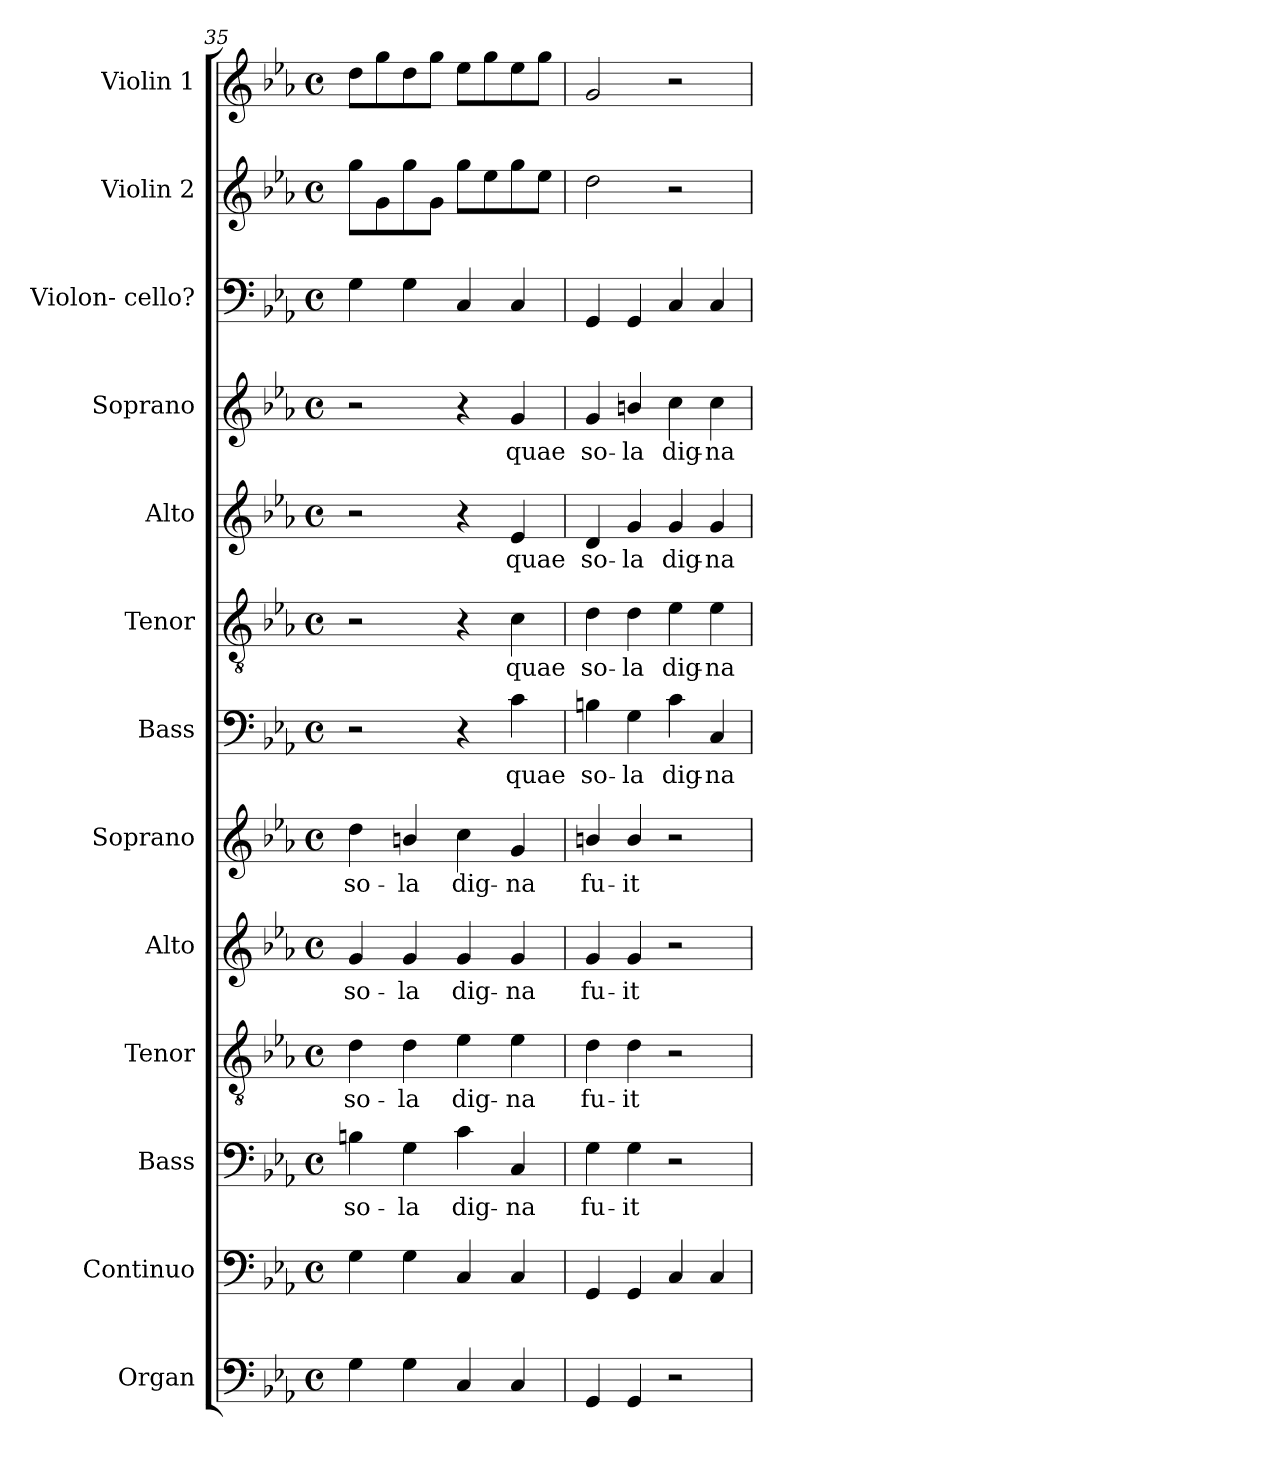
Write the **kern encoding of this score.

**kern	**kern	**kern	**text	**kern	**text	**kern	**text	**kern	**text	**kern	**text	**kern	**text	**kern	**text	**kern	**text	**kern	**kern	**kern
*part13	*part12	*part11	*part11	*part10	*part10	*part9	*part9	*part8	*part8	*part7	*part7	*part6	*part6	*part5	*part5	*part4	*part4	*part3	*part2	*part1
*staff13	*staff12	*staff11	*staff11	*staff10	*staff10	*staff9	*staff9	*staff8	*staff8	*staff7	*staff7	*staff6	*staff6	*staff5	*staff5	*staff4	*staff4	*staff3	*staff2	*staff1
*I"Organ	*I"Continuo	*I"Bass	*	*I"Tenor	*	*I"Alto	*	*I"Soprano	*	*I"Bass	*	*I"Tenor	*	*I"Alto	*	*I"Soprano	*	*I"Violon- cello?	*I"Violin 2	*I"Violin 1
*I'Org.	*I'Cont.	*I'B.	*	*I'T.	*	*I'A.	*	*I'S.	*	*I'B.	*	*I'T.	*	*I'A.	*	*I'S.	*	*I'Vc.	*I'Vln. 2	*I'Vln. 1
*clefF4	*clefF4	*clefF4	*	*clefGv2	*	*clefG2	*	*clefG2	*	*clefF4	*	*clefGv2	*	*clefG2	*	*clefG2	*	*clefF4	*clefG2	*clefG2
*	*	*	*	*ITrd7c12	*	*	*	*	*	*	*	*ITrd7c12	*	*	*	*	*	*	*	*
*k[b-e-a-]	*k[b-e-a-]	*k[b-e-a-]	*	*k[b-e-a-]	*	*k[b-e-a-]	*	*k[b-e-a-]	*	*k[b-e-a-]	*	*k[b-e-a-]	*	*k[b-e-a-]	*	*k[b-e-a-]	*	*k[b-e-a-]	*k[b-e-a-]	*k[b-e-a-]
*E-:	*E-:	*E-:	*	*E-:	*	*E-:	*	*E-:	*	*E-:	*	*E-:	*	*E-:	*	*E-:	*	*E-:	*E-:	*E-:
*M4/4	*M4/4	*M4/4	*	*M4/4	*	*M4/4	*	*M4/4	*	*M4/4	*	*M4/4	*	*M4/4	*	*M4/4	*	*M4/4	*M4/4	*M4/4
*met(c)	*met(c)	*met(c)	*	*met(c)	*	*met(c)	*	*met(c)	*	*met(c)	*	*met(c)	*	*met(c)	*	*met(c)	*	*met(c)	*met(c)	*met(c)
=35	=35	=35	=35	=35	=35	=35	=35	=35	=35	=35	=35	=35	=35	=35	=35	=35	=35	=35	=35	=35
!	!	!	!LO:LY:b:color=#000000	!	!	!	!	!	!	!	!	!	!	!	!	!	!	!	!	!
!	!	!	!	!	!LO:LY:b:color=#000000	!	!	!	!	!	!	!	!	!	!	!	!	!	!	!
!	!	!	!	!	!	!	!LO:LY:b:color=#000000	!	!	!	!	!	!	!	!	!	!	!	!	!
!	!	!	!	!	!	!	!	!	!LO:LY:b:color=#000000	!	!	!	!	!	!	!	!	!	!	!
4Gi\	4Gi\	4Bni\	so-	4Di\	so-	4gi/	so-	4ddi\	so-	2r	.	2r	.	2r	.	2r	.	4Gi\	8ggi\L	8ddi\L
.	.	.	.	.	.	.	.	.	.	.	.	.	.	.	.	.	.	.	8gi\	8ggi\
!	!	!	!LO:LY:b:color=#000000	!	!	!	!	!	!	!	!	!	!	!	!	!	!	!	!	!
!	!	!	!	!	!LO:LY:b:color=#000000	!	!	!	!	!	!	!	!	!	!	!	!	!	!	!
!	!	!	!	!	!	!	!LO:LY:b:color=#000000	!	!	!	!	!	!	!	!	!	!	!	!	!
!	!	!	!	!	!	!	!	!	!LO:LY:b:color=#000000	!	!	!	!	!	!	!	!	!	!	!
4Gi\	4Gi\	4Gi\	-la	4Di\	-la	4gi/	-la	4bni/	-la	.	.	.	.	.	.	.	.	4Gi\	8ggi\	8ddi\
.	.	.	.	.	.	.	.	.	.	.	.	.	.	.	.	.	.	.	8gi\J	8ggi\J
!	!	!	!LO:LY:b:color=#000000	!	!	!	!	!	!	!	!	!	!	!	!	!	!	!	!	!
!	!	!	!	!	!LO:LY:b:color=#000000	!	!	!	!	!	!	!	!	!	!	!	!	!	!	!
!	!	!	!	!	!	!	!LO:LY:b:color=#000000	!	!	!	!	!	!	!	!	!	!	!	!	!
!	!	!	!	!	!	!	!	!	!LO:LY:b:color=#000000	!	!	!	!	!	!	!	!	!	!	!
4Ci/	4Ci/	4ci\	dig-	4E-i\	dig-	4gi/	dig-	4cci\	dig-	4r	.	4r	.	4r	.	4r	.	4Ci/	8ggi\L	8ee-i\L
.	.	.	.	.	.	.	.	.	.	.	.	.	.	.	.	.	.	.	8ee-i\	8ggi\
!	!	!	!LO:LY:b:color=#000000	!	!	!	!	!	!	!	!	!	!	!	!	!	!	!	!	!
!	!	!	!	!	!LO:LY:b:color=#000000	!	!	!	!	!	!	!	!	!	!	!	!	!	!	!
!	!	!	!	!	!	!	!LO:LY:b:color=#000000	!	!	!	!	!	!	!	!	!	!	!	!	!
!	!	!	!	!	!	!	!	!	!LO:LY:b:color=#000000	!	!	!	!	!	!	!	!	!	!	!
!	!	!	!	!	!	!	!	!	!	!	!LO:LY:b:color=#000000	!	!	!	!	!	!	!	!	!
!	!	!	!	!	!	!	!	!	!	!	!	!	!LO:LY:b:color=#000000	!	!	!	!	!	!	!
!	!	!	!	!	!	!	!	!	!	!	!	!	!	!	!LO:LY:b:color=#000000	!	!	!	!	!
!	!	!	!	!	!	!	!	!	!	!	!	!	!	!	!	!	!LO:LY:b:color=#000000	!	!	!
4Ci/	4Ci/	4Ci/	-na	4E-i\	-na	4gi/	-na	4gi/	-na	4ci\	quae	4Ci\	quae	4e-i/	quae	4gi/	quae	4Ci/	8ggi\	8ee-i\
.	.	.	.	.	.	.	.	.	.	.	.	.	.	.	.	.	.	.	8ee-i\J	8ggi\J
=36	=36	=36	=36	=36	=36	=36	=36	=36	=36	=36	=36	=36	=36	=36	=36	=36	=36	=36	=36	=36
!	!	!	!LO:LY:b:color=#000000	!	!	!	!	!	!	!	!	!	!	!	!	!	!	!	!	!
!	!	!	!	!	!LO:LY:b:color=#000000	!	!	!	!	!	!	!	!	!	!	!	!	!	!	!
!	!	!	!	!	!	!	!LO:LY:b:color=#000000	!	!	!	!	!	!	!	!	!	!	!	!	!
!	!	!	!	!	!	!	!	!	!LO:LY:b:color=#000000	!	!	!	!	!	!	!	!	!	!	!
!	!	!	!	!	!	!	!	!	!	!	!LO:LY:b:color=#000000	!	!	!	!	!	!	!	!	!
!	!	!	!	!	!	!	!	!	!	!	!	!	!LO:LY:b:color=#000000	!	!	!	!	!	!	!
!	!	!	!	!	!	!	!	!	!	!	!	!	!	!	!LO:LY:b:color=#000000	!	!	!	!	!
!	!	!	!	!	!	!	!	!	!	!	!	!	!	!	!	!	!LO:LY:b:color=#000000	!	!	!
4GGi/	4GGi/	4Gi\	fu-	4Di\	fu-	4gi/	fu-	4bni/	fu-	4Bni\	so-	4Di\	so-	4di/	so-	4gi/	so-	4GGi/	2ddi\	2gi/
!	!	!	!LO:LY:b:color=#000000	!	!	!	!	!	!	!	!	!	!	!	!	!	!	!	!	!
!	!	!	!	!	!LO:LY:b:color=#000000	!	!	!	!	!	!	!	!	!	!	!	!	!	!	!
!	!	!	!	!	!	!	!LO:LY:b:color=#000000	!	!	!	!	!	!	!	!	!	!	!	!	!
!	!	!	!	!	!	!	!	!	!LO:LY:b:color=#000000	!	!	!	!	!	!	!	!	!	!	!
!	!	!	!	!	!	!	!	!	!	!	!LO:LY:b:color=#000000	!	!	!	!	!	!	!	!	!
!	!	!	!	!	!	!	!	!	!	!	!	!	!LO:LY:b:color=#000000	!	!	!	!	!	!	!
!	!	!	!	!	!	!	!	!	!	!	!	!	!	!	!LO:LY:b:color=#000000	!	!	!	!	!
!	!	!	!	!	!	!	!	!	!	!	!	!	!	!	!	!	!LO:LY:b:color=#000000	!	!	!
4GGi/	4GGi/	4Gi\	-it	4Di\	-it	4gi/	-it	4bi/	-it	4Gi\	-la	4Di\	-la	4gi/	-la	4bni/	-la	4GGi/	.	.
!	!	!	!	!	!	!	!	!	!	!	!LO:LY:b:color=#000000	!	!	!	!	!	!	!	!	!
!	!	!	!	!	!	!	!	!	!	!	!	!	!LO:LY:b:color=#000000	!	!	!	!	!	!	!
!	!	!	!	!	!	!	!	!	!	!	!	!	!	!	!LO:LY:b:color=#000000	!	!	!	!	!
!	!	!	!	!	!	!	!	!	!	!	!	!	!	!	!	!	!LO:LY:b:color=#000000	!	!	!
2r	4Ci/	2r	.	2r	.	2r	.	2r	.	4ci\	dig-	4E-i\	dig-	4gi/	dig-	4cci\	dig-	4Ci/	2r	2r
!	!	!	!	!	!	!	!	!	!	!	!LO:LY:b:color=#000000	!	!	!	!	!	!	!	!	!
!	!	!	!	!	!	!	!	!	!	!	!	!	!LO:LY:b:color=#000000	!	!	!	!	!	!	!
!	!	!	!	!	!	!	!	!	!	!	!	!	!	!	!LO:LY:b:color=#000000	!	!	!	!	!
!	!	!	!	!	!	!	!	!	!	!	!	!	!	!	!	!	!LO:LY:b:color=#000000	!	!	!
.	4Ci/	.	.	.	.	.	.	.	.	4Ci/	-na	4E-i\	-na	4gi/	-na	4cci\	-na	4Ci/	.	.
=	=	=	=	=	=	=	=	=	=	=	=	=	=	=	=	=	=	=	=	=
*-	*-	*-	*-	*-	*-	*-	*-	*-	*-	*-	*-	*-	*-	*-	*-	*-	*-	*-	*-	*-
